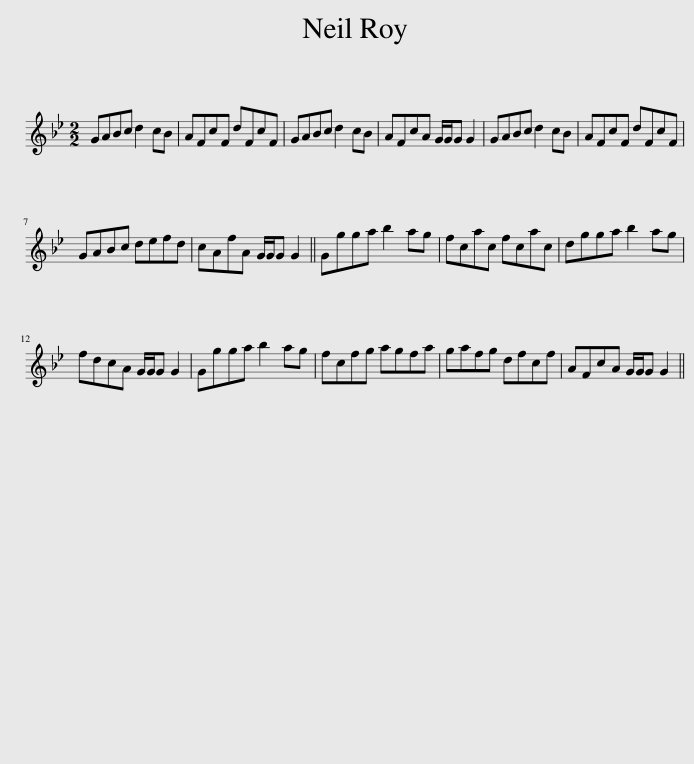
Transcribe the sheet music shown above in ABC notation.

X:1
L:1/8
M:2/2
I:linebreak $
K:Gmin
V:1 treble
V:1
 GABc d2 cB | AFcF dFcF | GABc d2 cB | AFcA G/G/G G2 | GABc d2 cB | %5
 AFcF dFcF |$ GABc defd | cAfA G/G/G G2 || Ggga b2 ag | fcac fcac | %10
 dgga b2 ag |$ fdcA G/G/G G2 | Ggga b2 ag | fcfg agfa | gafg dfcf | %15
 AFcA G/G/G G2 || %16
